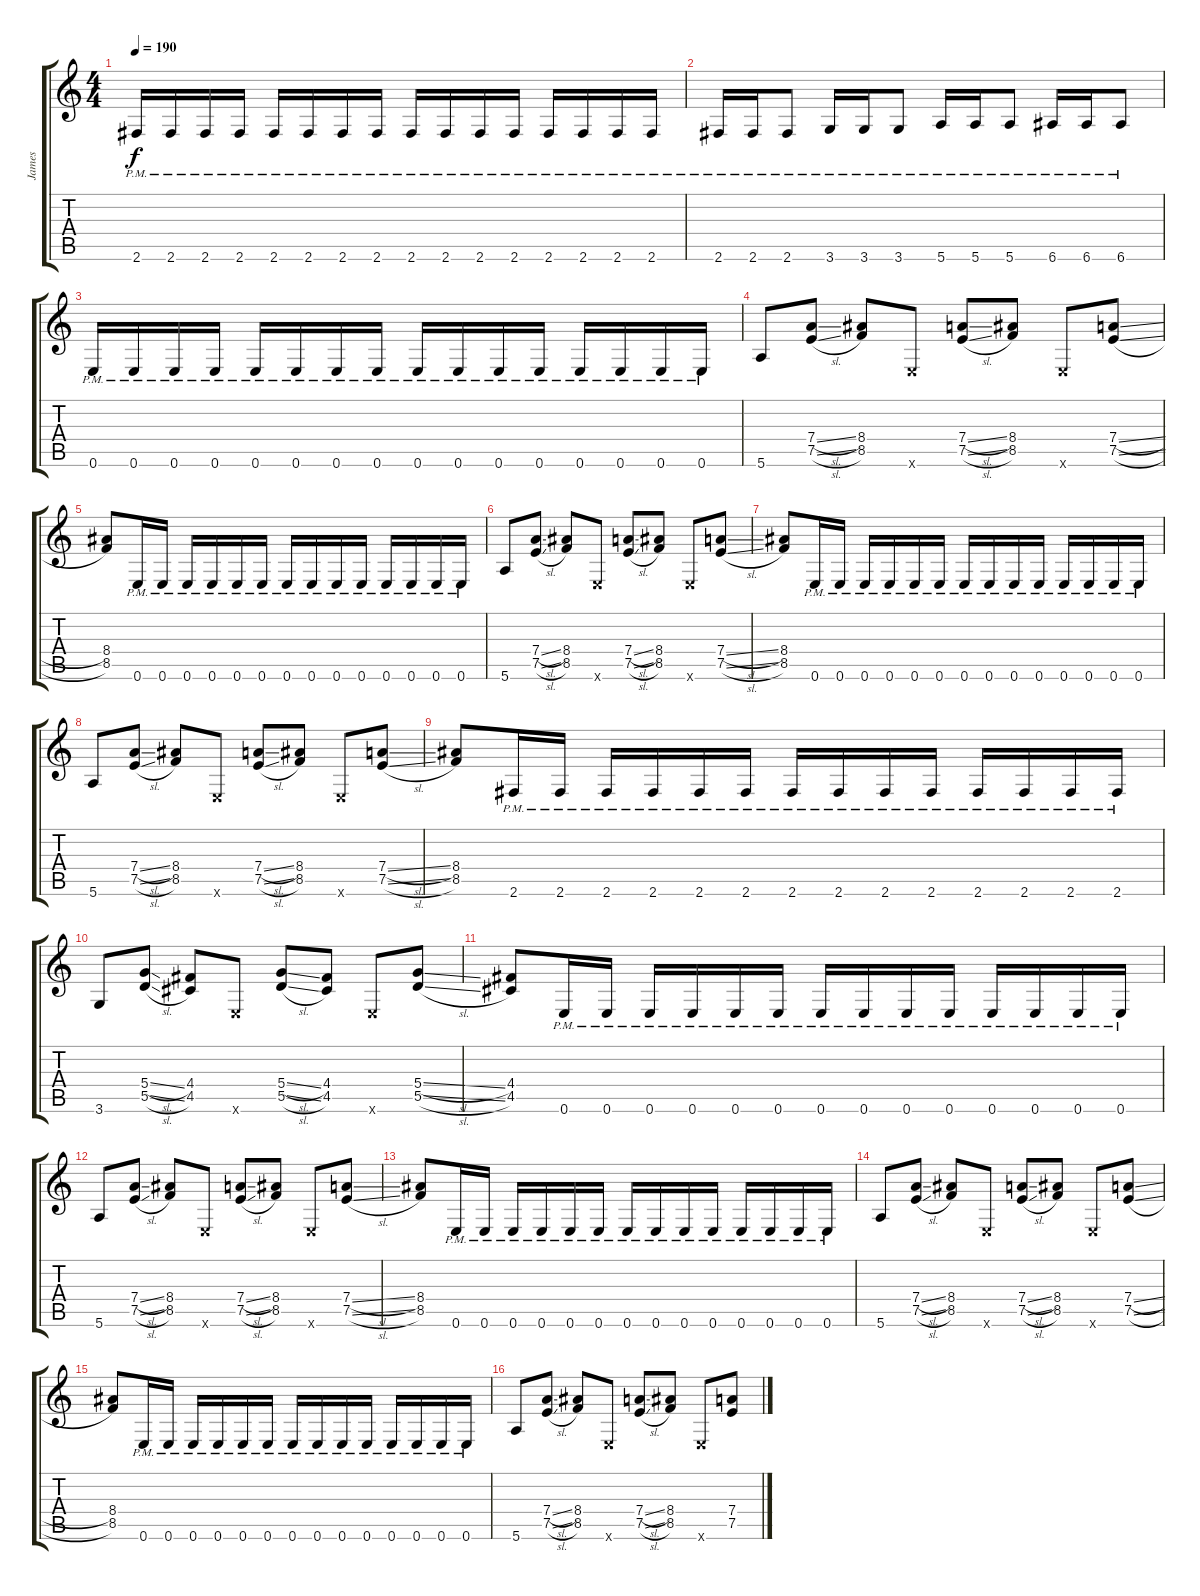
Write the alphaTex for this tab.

\track ("James" "James") {instrument distortionguitar}
\staff {score tabs}
\tuning (E4 B3 G3 D3 A2 E2) {hide}
\ts (4 4)
\tempo 190
\clef g2
\ks c
2.6{pm}.16{dy f} 2.6{pm}.16 2.6{pm}.16 2.6{pm}.16 2.6{pm}.16 2.6{pm}.16 2.6{pm}.16 2.6{pm}.16 2.6{pm}.16 2.6{pm}.16 2.6{pm}.16 2.6{pm}.16 2.6{pm}.16 2.6{pm}.16 2.6{pm}.16 2.6{pm}.16 |
2.6{pm}.16 2.6{pm}.16 2.6{pm}.8 3.6{pm}.16 3.6{pm}.16 3.6{pm}.8 5.6{pm}.16 5.6{pm}.16 5.6{pm}.8 6.6{pm}.16 6.6{pm}.16 6.6{pm}.8 |
0.6{pm}.16 0.6{pm}.16 0.6{pm}.16 0.6{pm}.16 0.6{pm}.16 0.6{pm}.16 0.6{pm}.16 0.6{pm}.16 0.6{pm}.16 0.6{pm}.16 0.6{pm}.16 0.6{pm}.16 0.6{pm}.16 0.6{pm}.16 0.6{pm}.16 0.6{pm}.16 |
5.6.8 (7.4{sl} 7.5{sl}).8 (8.4 8.5).8 0.6{x}.8 (7.4{sl} 7.5{sl}).8 (8.4 8.5).8 0.6{x}.8 (7.4{sl} 7.5{sl}).8 |
(8.4 8.5).8 0.6{pm}.16 0.6{pm}.16 0.6{pm}.16 0.6{pm}.16 0.6{pm}.16 0.6{pm}.16 0.6{pm}.16 0.6{pm}.16 0.6{pm}.16 0.6{pm}.16 0.6{pm}.16 0.6{pm}.16 0.6{pm}.16 0.6{pm}.16 |
5.6.8 (7.4{sl} 7.5{sl}).8 (8.4 8.5).8 0.6{x}.8 (7.4{sl} 7.5{sl}).8 (8.4 8.5).8 0.6{x}.8 (7.4{sl} 7.5{sl}).8 |
(8.4 8.5).8 0.6{pm}.16 0.6{pm}.16 0.6{pm}.16 0.6{pm}.16 0.6{pm}.16 0.6{pm}.16 0.6{pm}.16 0.6{pm}.16 0.6{pm}.16 0.6{pm}.16 0.6{pm}.16 0.6{pm}.16 0.6{pm}.16 0.6{pm}.16 |
5.6.8 (7.4{sl} 7.5{sl}).8 (8.4 8.5).8 0.6{x}.8 (7.4{sl} 7.5{sl}).8 (8.4 8.5).8 0.6{x}.8 (7.4{sl} 7.5{sl}).8 |
(8.4 8.5).8 2.6{pm}.16 2.6{pm}.16 2.6{pm}.16 2.6{pm}.16 2.6{pm}.16 2.6{pm}.16 2.6{pm}.16 2.6{pm}.16 2.6{pm}.16 2.6{pm}.16 2.6{pm}.16 2.6{pm}.16 2.6{pm}.16 2.6{pm}.16 |
3.6.8 (5.4{sl} 5.5{sl}).8 (4.4 4.5).8 0.6{x}.8 (5.4{sl} 5.5{sl}).8 (4.4 4.5).8 0.6{x}.8 (5.4{sl} 5.5{sl}).8 |
(4.4 4.5).8 0.6{pm}.16 0.6{pm}.16 0.6{pm}.16 0.6{pm}.16 0.6{pm}.16 0.6{pm}.16 0.6{pm}.16 0.6{pm}.16 0.6{pm}.16 0.6{pm}.16 0.6{pm}.16 0.6{pm}.16 0.6{pm}.16 0.6{pm}.16 |
5.6.8 (7.4{sl} 7.5{sl}).8 (8.4 8.5).8 0.6{x}.8 (7.4{sl} 7.5{sl}).8 (8.4 8.5).8 0.6{x}.8 (7.4{sl} 7.5{sl}).8 |
(8.4 8.5).8 0.6{pm}.16 0.6{pm}.16 0.6{pm}.16 0.6{pm}.16 0.6{pm}.16 0.6{pm}.16 0.6{pm}.16 0.6{pm}.16 0.6{pm}.16 0.6{pm}.16 0.6{pm}.16 0.6{pm}.16 0.6{pm}.16 0.6{pm}.16 |
5.6.8 (7.4{sl} 7.5{sl}).8 (8.4 8.5).8 0.6{x}.8 (7.4{sl} 7.5{sl}).8 (8.4 8.5).8 0.6{x}.8 (7.4{sl} 7.5{sl}).8 |
(8.4 8.5).8 0.6{pm}.16 0.6{pm}.16 0.6{pm}.16 0.6{pm}.16 0.6{pm}.16 0.6{pm}.16 0.6{pm}.16 0.6{pm}.16 0.6{pm}.16 0.6{pm}.16 0.6{pm}.16 0.6{pm}.16 0.6{pm}.16 0.6{pm}.16 |
5.6.8 (7.4{sl} 7.5{sl}).8 (8.4 8.5).8 0.6{x}.8 (7.4{sl} 7.5{sl}).8 (8.4 8.5).8 0.6{x}.8 (7.4{sl} 7.5{sl}).8
